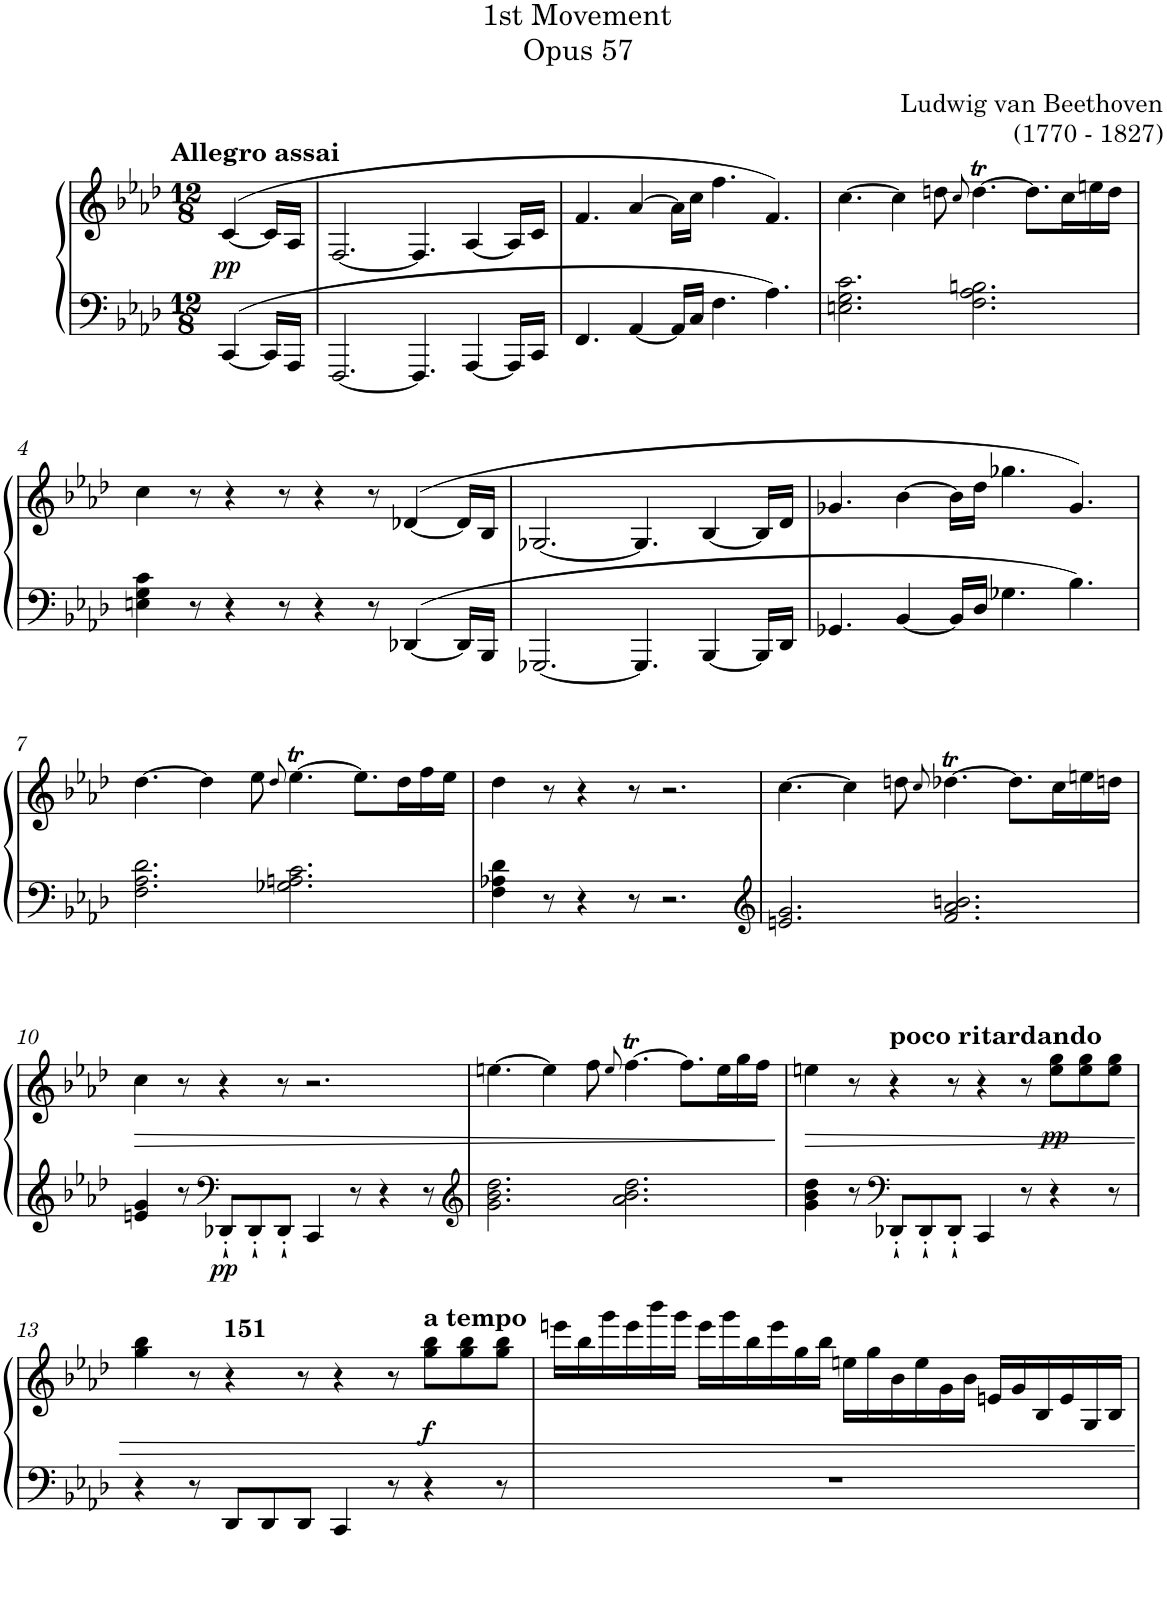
**kern	**kern	**dynam
*part1	*part1	*part1
*staff2	*staff1	*staff1/2
*I"Piano	*	*
*I'Pno	*	*
*clefF4	*clefG2	*
*k[b-e-a-d-]	*k[b-e-a-d-]	*
*A-:	*A-:	*
*M12/8	*M12/8	*
=	=	=
!	!LO:TX:a:B:t=Allegro assai	!
!	!	!LO:DY:b
[4CC/	(>[4c/	pp
16CC/LL]	16c/LL]	.
16AAA-/JJ	16A-/JJ	.
=1	=1	=1
[2.FFF/	[2.F/	.
4.FFF/]	4.F/]	.
[4AAA-/	[4A-/	.
16AAA-/LL]	16A-/LL]	.
16CC/JJ	16c/JJ	.
=2	=2	=2
4.FF/	4.f/	.
[4AA-/	[4a-/	.
16AA-/LL]	16a-\LL]	.
16C/JJ	16cc\JJ	.
4.F\	4.ff\	.
4.A-\	4.f/)	.
=3	=3	=3
2.En\ 2.G\ 2.c\	[4.cc\	.
.	4cc\]	.
.	8ddn\	.
.	8qcc/	.
2.F\ 2.A-\ 2.Bn\	[4.ddt\	.
.	8.dd\L]	.
.	16cc\L	.
.	16een\	.
.	16dd\JJ	.
!!LO:LB:g=z
=4	=4	=4
4En\ 4G\ 4c\	4cc\	.
8r	8r	.
4r	4r	.
8r	8r	.
4r	4r	.
8r	8r	.
[4DD-X/	(>[4d-X/	.
16DD-/LL]	16d-/LL]	.
16BBB-/JJ	16B-/JJ	.
=5	=5	=5
[2.GGG-X/	[2.G-X/	.
4.GGG-/]	4.G-/]	.
[4BBB-/	[4B-/	.
16BBB-/LL]	16B-/LL]	.
16DD-/JJ	16d-/JJ	.
=6	=6	=6
4.GG-X/	4.g-X/	.
[4BB-/	[4b-\	.
16BB-/LL]	16b-\LL]	.
16D-/JJ	16dd-\JJ	.
4.G-X\	4.gg-X\	.
4.B-\	4.g-/)	.
!!LO:LB:g=z
=7	=7	=7
2.F\ 2.A-\ 2.d-\	[4.dd-\	.
.	4dd-\]	.
.	8ee-\	.
.	8qdd-/	.
2.G-X\ 2.An\ 2.c\	[4.ee-T\	.
.	8.ee-\L]	.
.	16dd-\L	.
.	16ff\	.
.	16ee-\JJ	.
=8	=8	=8
4F\ 4A-X\ 4d-\	4dd-\	.
8r	8r	.
4r	4r	.
8r	8r	.
2.r	2.r	.
=9	=9	=9
*clefG2	*	*
2.en/ 2.g/	[4.cc\	.
.	4cc\]	.
.	8ddn\	.
.	8qcc/	.
2.f/ 2.a-/ 2.bn/	[4.dd-XT\	.
.	8.dd-\L]	.
.	16cc\L	.
.	16een\	.
.	16ddn\JJ	.
!!LO:LB:g=z
=10	=10	=10
!	!	!LO:HP:b
4en/ 4g/	4cc\	>
8r	8r	.
*clefF4	*	*
!	!	!LO:DY:b=2
8DD-X'`/L	4r	pp
8DD-'`/	.	.
8DD-'`/J	8r	.
4CC/	2.r	.
8r	.	.
4r	.	.
8r	.	.
=11	=11	=11
*clefG2	*	*
2.g\ 2.b-\ 2.dd-\	[4.een\	.
.	4ee\]	.
.	8ff\	.
.	8qee/	.
2.a-\ 2.b-\ 2.dd-\	[4.ffT\	.
.	8.ff\L]	.
.	16ee\L	.
.	16gg\	.
.	16ff\JJ	.
.	.	]
=12	=12	=12
4g\ 4b-\ 4dd-\	4een\	.
8r	8r	.
*clefF4	*	*
!	!LO:TX:a:B:t=poco ritardando	!
8DD-X'`/L	4r	.
8DD-'`/	.	.
8DD-'`/J	8r	.
4CC/	4r	.
8r	8r	.
!	!	!LO:DY:b
4r	8ee\ 8gg\L	pp
.	8ee\ 8gg\	.
8r	8ee\ 8gg\J	.
!!LO:LB:g=z
=13	=13	=13
4r	4gg\ 4bb-\	.
8r	8r	.
!	!LO:TX:a:B:t=151	!
8DD-/L	4r	.
8DD-/	.	.
8DD-/J	8r	.
4CC/	4r	.
8r	8r	.
!	!LO:TX:a:B:t=a tempo	!
!	!	!LO:DY:b
4r	8gg\ 8bb-\L	f
.	8gg\ 8bb-\	.
8r	8gg\ 8bb-\J	.
=14	=14	=14
1.r	16eeen\LL	.
.	16bb-\	.
.	16ggg\	.
.	16eee\	.
.	16bbb-\	.
.	16ggg\JJ	.
.	16eee\LL	.
.	16ggg\	.
.	16bb-\	.
.	16eee\	.
.	16gg\	.
.	16bb-\JJ	.
.	16een\LL	.
.	16gg\	.
.	16b-\	.
.	16ee\	.
.	16g\	.
.	16b-\JJ	.
.	16en/LL	.
.	16g/	.
.	16B-/	.
.	16e/	.
.	16G/	.
.	16B-/JJ	.
=	=	=
*-	*-	*-
